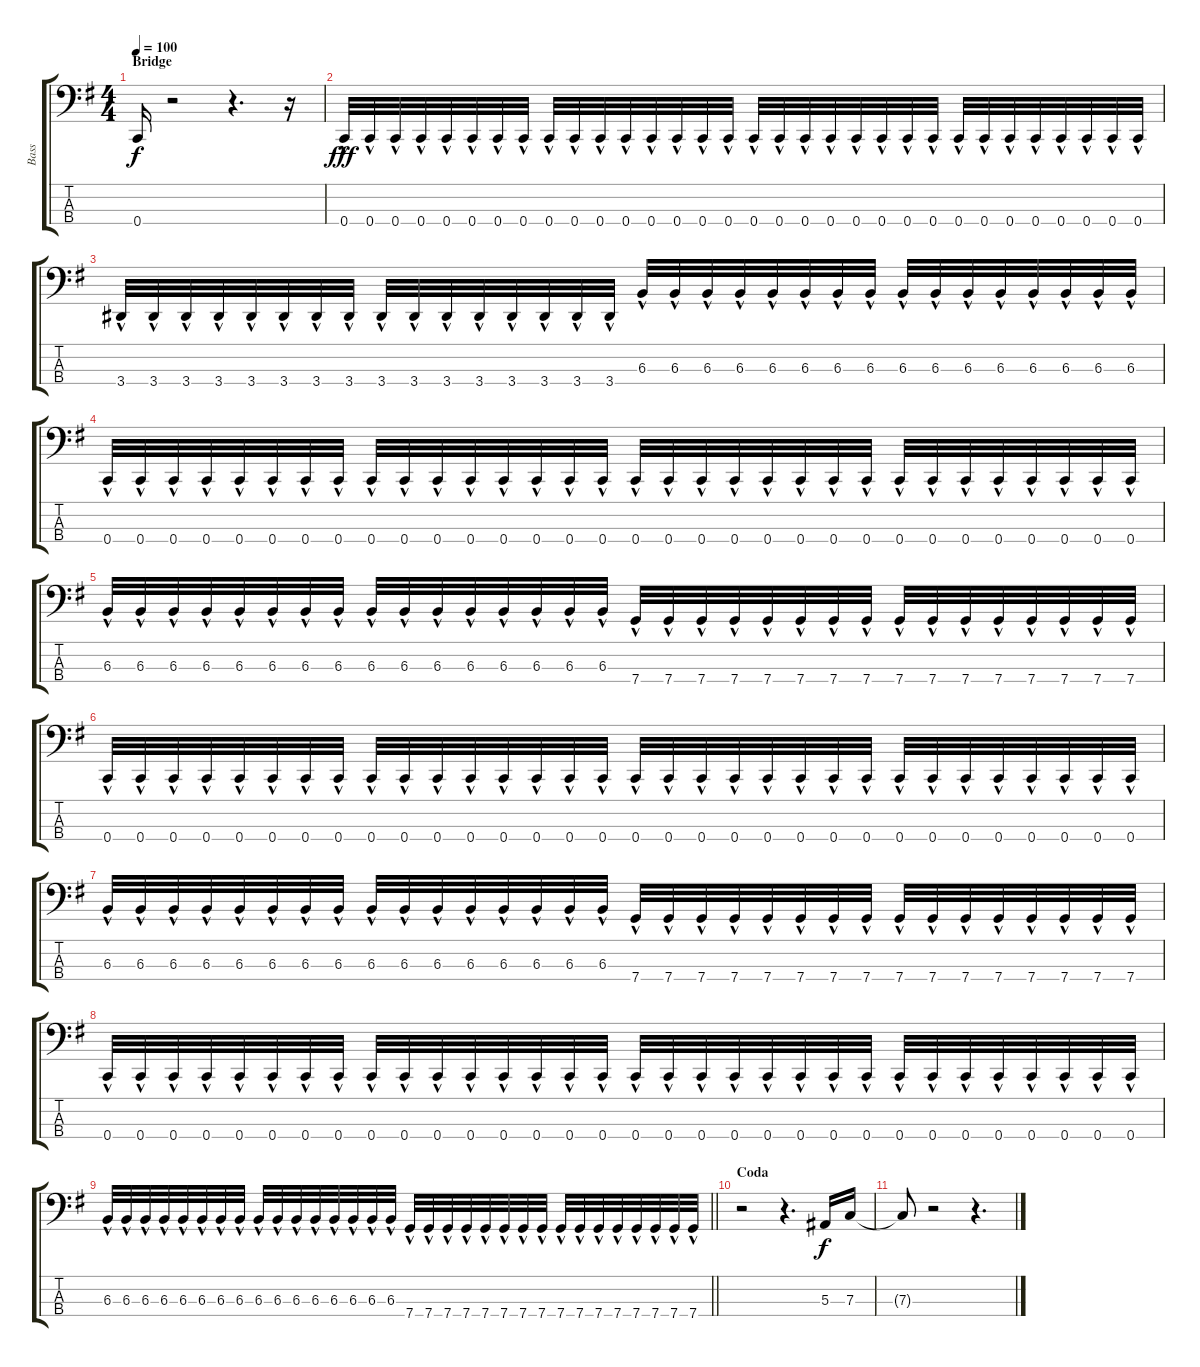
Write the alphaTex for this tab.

\track ("Bass" "Bass") {instrument electricbassfinger}
\staff {score tabs}
\tuning (Eb2 Bb1 F1 C1) {hide}
\ts (4 4)
\section ("" "Bridge")
\tempo 100
\clef f4
\ks eminor
0.4{t}.16{dy f} r.2 r.4{d} r.16 |
0.4{hac}.32{dy fff} 0.4{hac}.32 0.4{hac}.32 0.4{hac}.32 0.4{hac}.32 0.4{hac}.32 0.4{hac}.32 0.4{hac}.32 0.4{hac}.32 0.4{hac}.32 0.4{hac}.32 0.4{hac}.32 0.4{hac}.32 0.4{hac}.32 0.4{hac}.32 0.4{hac}.32 0.4{hac}.32 0.4{hac}.32 0.4{hac}.32 0.4{hac}.32 0.4{hac}.32 0.4{hac}.32 0.4{hac}.32 0.4{hac}.32 0.4{hac}.32 0.4{hac}.32 0.4{hac}.32 0.4{hac}.32 0.4{hac}.32 0.4{hac}.32 0.4{hac}.32 0.4{hac}.32 |
3.4{hac}.32 3.4{hac}.32 3.4{hac}.32 3.4{hac}.32 3.4{hac}.32 3.4{hac}.32 3.4{hac}.32 3.4{hac}.32 3.4{hac}.32 3.4{hac}.32 3.4{hac}.32 3.4{hac}.32 3.4{hac}.32 3.4{hac}.32 3.4{hac}.32 3.4{hac}.32 6.3{hac}.32 6.3{hac}.32 6.3{hac}.32 6.3{hac}.32 6.3{hac}.32 6.3{hac}.32 6.3{hac}.32 6.3{hac}.32 6.3{hac}.32 6.3{hac}.32 6.3{hac}.32 6.3{hac}.32 6.3{hac}.32 6.3{hac}.32 6.3{hac}.32 6.3{hac}.32 |
0.4{hac}.32 0.4{hac}.32 0.4{hac}.32 0.4{hac}.32 0.4{hac}.32 0.4{hac}.32 0.4{hac}.32 0.4{hac}.32 0.4{hac}.32 0.4{hac}.32 0.4{hac}.32 0.4{hac}.32 0.4{hac}.32 0.4{hac}.32 0.4{hac}.32 0.4{hac}.32 0.4{hac}.32 0.4{hac}.32 0.4{hac}.32 0.4{hac}.32 0.4{hac}.32 0.4{hac}.32 0.4{hac}.32 0.4{hac}.32 0.4{hac}.32 0.4{hac}.32 0.4{hac}.32 0.4{hac}.32 0.4{hac}.32 0.4{hac}.32 0.4{hac}.32 0.4{hac}.32 |
6.3{hac}.32 6.3{hac}.32 6.3{hac}.32 6.3{hac}.32 6.3{hac}.32 6.3{hac}.32 6.3{hac}.32 6.3{hac}.32 6.3{hac}.32 6.3{hac}.32 6.3{hac}.32 6.3{hac}.32 6.3{hac}.32 6.3{hac}.32 6.3{hac}.32 6.3{hac}.32 7.4{hac}.32 7.4{hac}.32 7.4{hac}.32 7.4{hac}.32 7.4{hac}.32 7.4{hac}.32 7.4{hac}.32 7.4{hac}.32 7.4{hac}.32 7.4{hac}.32 7.4{hac}.32 7.4{hac}.32 7.4{hac}.32 7.4{hac}.32 7.4{hac}.32 7.4{hac}.32 |
0.4{hac}.32 0.4{hac}.32 0.4{hac}.32 0.4{hac}.32 0.4{hac}.32 0.4{hac}.32 0.4{hac}.32 0.4{hac}.32 0.4{hac}.32 0.4{hac}.32 0.4{hac}.32 0.4{hac}.32 0.4{hac}.32 0.4{hac}.32 0.4{hac}.32 0.4{hac}.32 0.4{hac}.32 0.4{hac}.32 0.4{hac}.32 0.4{hac}.32 0.4{hac}.32 0.4{hac}.32 0.4{hac}.32 0.4{hac}.32 0.4{hac}.32 0.4{hac}.32 0.4{hac}.32 0.4{hac}.32 0.4{hac}.32 0.4{hac}.32 0.4{hac}.32 0.4{hac}.32 |
6.3{hac}.32 6.3{hac}.32 6.3{hac}.32 6.3{hac}.32 6.3{hac}.32 6.3{hac}.32 6.3{hac}.32 6.3{hac}.32 6.3{hac}.32 6.3{hac}.32 6.3{hac}.32 6.3{hac}.32 6.3{hac}.32 6.3{hac}.32 6.3{hac}.32 6.3{hac}.32 7.4{hac}.32 7.4{hac}.32 7.4{hac}.32 7.4{hac}.32 7.4{hac}.32 7.4{hac}.32 7.4{hac}.32 7.4{hac}.32 7.4{hac}.32 7.4{hac}.32 7.4{hac}.32 7.4{hac}.32 7.4{hac}.32 7.4{hac}.32 7.4{hac}.32 7.4{hac}.32 |
0.4{hac}.32 0.4{hac}.32 0.4{hac}.32 0.4{hac}.32 0.4{hac}.32 0.4{hac}.32 0.4{hac}.32 0.4{hac}.32 0.4{hac}.32 0.4{hac}.32 0.4{hac}.32 0.4{hac}.32 0.4{hac}.32 0.4{hac}.32 0.4{hac}.32 0.4{hac}.32 0.4{hac}.32 0.4{hac}.32 0.4{hac}.32 0.4{hac}.32 0.4{hac}.32 0.4{hac}.32 0.4{hac}.32 0.4{hac}.32 0.4{hac}.32 0.4{hac}.32 0.4{hac}.32 0.4{hac}.32 0.4{hac}.32 0.4{hac}.32 0.4{hac}.32 0.4{hac}.32 |
\barLineRight lightlight
6.3{hac}.32 6.3{hac}.32 6.3{hac}.32 6.3{hac}.32 6.3{hac}.32 6.3{hac}.32 6.3{hac}.32 6.3{hac}.32 6.3{hac}.32 6.3{hac}.32 6.3{hac}.32 6.3{hac}.32 6.3{hac}.32 6.3{hac}.32 6.3{hac}.32 6.3{hac}.32 7.4{hac}.32 7.4{hac}.32 7.4{hac}.32 7.4{hac}.32 7.4{hac}.32 7.4{hac}.32 7.4{hac}.32 7.4{hac}.32 7.4{hac}.32 7.4{hac}.32 7.4{hac}.32 7.4{hac}.32 7.4{hac}.32 7.4{hac}.32 7.4{hac}.32 7.4{hac}.32 |
\section ("" "Coda")
r.2 r.4{d} 5.3.16{dy f} 7.3.16 |
7.3{t}.8 r.2 r.4{d}
